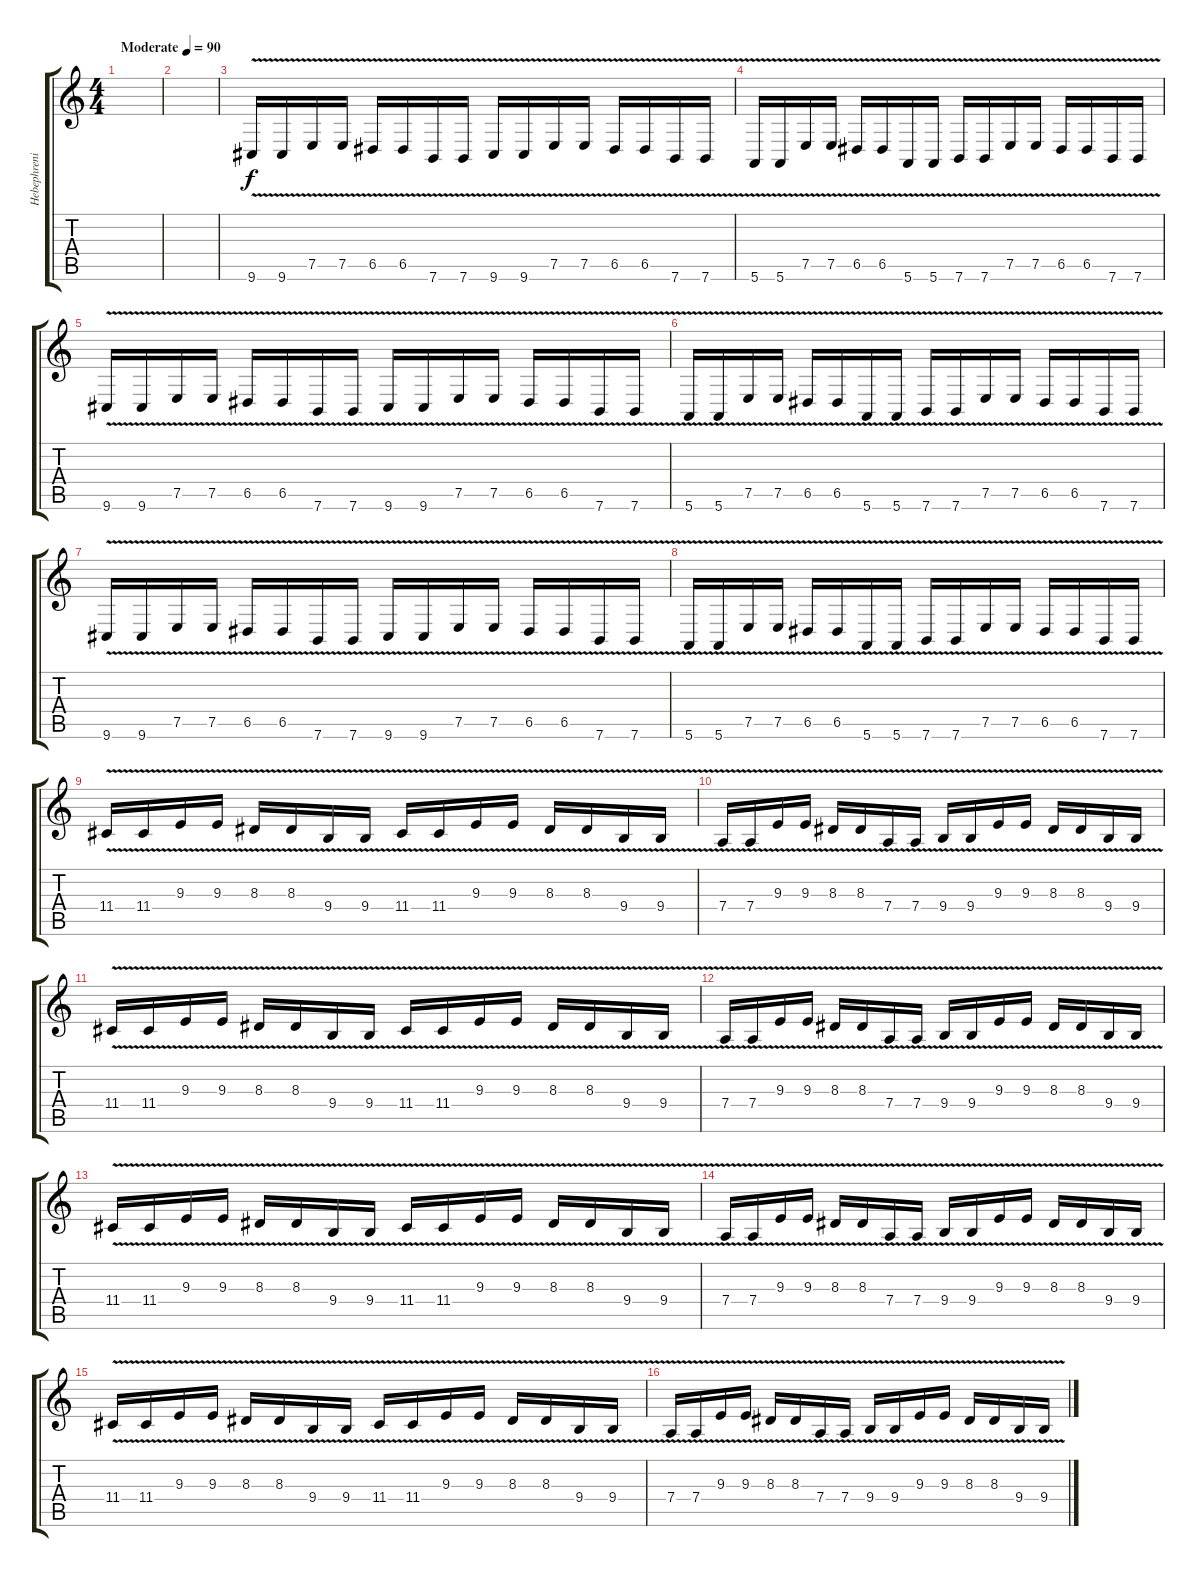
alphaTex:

\track ("Hebephrenia" "Hebephreni") {instrument stringensemble1}
\staff {score tabs}
\tuning (E4 B3 G3 D3 A2 E2) {hide}
\ts (4 4)
\tempo (90 "Moderate")
\clef g2
\ks c
|
|
9.6{v}.16 9.6{v}.16 7.5{v}.16 7.5{v}.16 6.5{v}.16 6.5{v}.16 7.6{v}.16 7.6{v}.16 9.6{v}.16 9.6{v}.16 7.5{v}.16 7.5{v}.16 6.5{v}.16 6.5{v}.16 7.6{v}.16 7.6{v}.16 |
5.6{v}.16 5.6{v}.16 7.5{v}.16 7.5{v}.16 6.5{v}.16 6.5{v}.16 5.6{v}.16 5.6{v}.16 7.6{v}.16 7.6{v}.16 7.5{v}.16 7.5{v}.16 6.5{v}.16 6.5{v}.16 7.6{v}.16 7.6{v}.16 |
9.6{v}.16 9.6{v}.16 7.5{v}.16 7.5{v}.16 6.5{v}.16 6.5{v}.16 7.6{v}.16 7.6{v}.16 9.6{v}.16 9.6{v}.16 7.5{v}.16 7.5{v}.16 6.5{v}.16 6.5{v}.16 7.6{v}.16 7.6{v}.16 |
5.6{v}.16 5.6{v}.16 7.5{v}.16 7.5{v}.16 6.5{v}.16 6.5{v}.16 5.6{v}.16 5.6{v}.16 7.6{v}.16 7.6{v}.16 7.5{v}.16 7.5{v}.16 6.5{v}.16 6.5{v}.16 7.6{v}.16 7.6{v}.16 |
9.6{v}.16 9.6{v}.16 7.5{v}.16 7.5{v}.16 6.5{v}.16 6.5{v}.16 7.6{v}.16 7.6{v}.16 9.6{v}.16 9.6{v}.16 7.5{v}.16 7.5{v}.16 6.5{v}.16 6.5{v}.16 7.6{v}.16 7.6{v}.16 |
5.6{v}.16 5.6{v}.16 7.5{v}.16 7.5{v}.16 6.5{v}.16 6.5{v}.16 5.6{v}.16 5.6{v}.16 7.6{v}.16 7.6{v}.16 7.5{v}.16 7.5{v}.16 6.5{v}.16 6.5{v}.16 7.6{v}.16 7.6{v}.16 |
11.4{v}.16 11.4{v}.16 9.3{v}.16 9.3{v}.16 8.3{v}.16 8.3{v}.16 9.4{v}.16 9.4{v}.16 11.4{v}.16 11.4{v}.16 9.3{v}.16 9.3{v}.16 8.3{v}.16 8.3{v}.16 9.4{v}.16 9.4{v}.16 |
7.4{v}.16 7.4{v}.16 9.3{v}.16 9.3{v}.16 8.3{v}.16 8.3{v}.16 7.4{v}.16 7.4{v}.16 9.4{v}.16 9.4{v}.16 9.3{v}.16 9.3{v}.16 8.3{v}.16 8.3{v}.16 9.4{v}.16 9.4{v}.16 |
11.4{v}.16 11.4{v}.16 9.3{v}.16 9.3{v}.16 8.3{v}.16 8.3{v}.16 9.4{v}.16 9.4{v}.16 11.4{v}.16 11.4{v}.16 9.3{v}.16 9.3{v}.16 8.3{v}.16 8.3{v}.16 9.4{v}.16 9.4{v}.16 |
7.4{v}.16 7.4{v}.16 9.3{v}.16 9.3{v}.16 8.3{v}.16 8.3{v}.16 7.4{v}.16 7.4{v}.16 9.4{v}.16 9.4{v}.16 9.3{v}.16 9.3{v}.16 8.3{v}.16 8.3{v}.16 9.4{v}.16 9.4{v}.16 |
11.4{v}.16 11.4{v}.16 9.3{v}.16 9.3{v}.16 8.3{v}.16 8.3{v}.16 9.4{v}.16 9.4{v}.16 11.4{v}.16 11.4{v}.16 9.3{v}.16 9.3{v}.16 8.3{v}.16 8.3{v}.16 9.4{v}.16 9.4{v}.16 |
7.4{v}.16 7.4{v}.16 9.3{v}.16 9.3{v}.16 8.3{v}.16 8.3{v}.16 7.4{v}.16 7.4{v}.16 9.4{v}.16 9.4{v}.16 9.3{v}.16 9.3{v}.16 8.3{v}.16 8.3{v}.16 9.4{v}.16 9.4{v}.16 |
11.4{v}.16 11.4{v}.16 9.3{v}.16 9.3{v}.16 8.3{v}.16 8.3{v}.16 9.4{v}.16 9.4{v}.16 11.4{v}.16 11.4{v}.16 9.3{v}.16 9.3{v}.16 8.3{v}.16 8.3{v}.16 9.4{v}.16 9.4{v}.16 |
7.4{v}.16 7.4{v}.16 9.3{v}.16 9.3{v}.16 8.3{v}.16 8.3{v}.16 7.4{v}.16 7.4{v}.16 9.4{v}.16 9.4{v}.16 9.3{v}.16 9.3{v}.16 8.3{v}.16 8.3{v}.16 9.4{v}.16 9.4{v}.16
